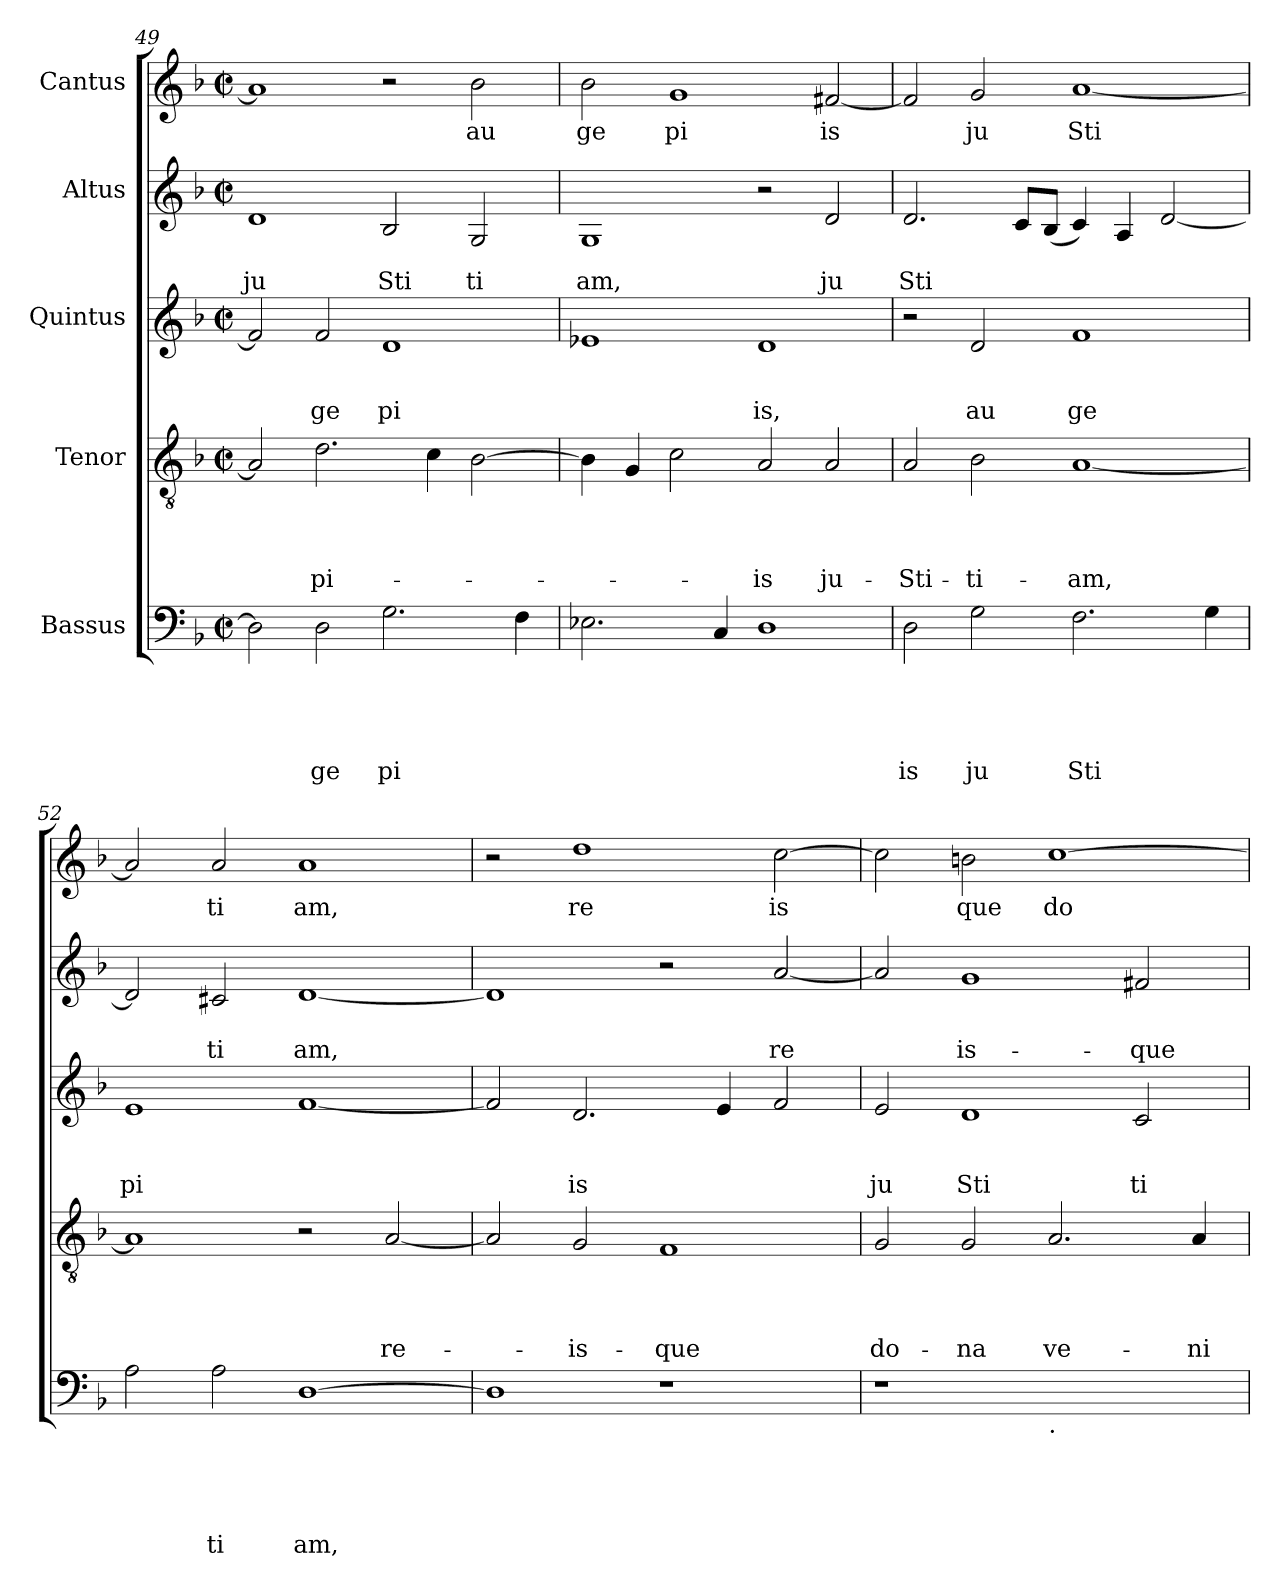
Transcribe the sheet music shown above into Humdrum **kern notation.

**kern	**text	**text	**text	**text	**text	**kern	**text	**text	**text	**text	**kern	**text	**text	**text	**kern	**text	**text	**kern	**text
*part5	*part5	*part5	*part5	*part5	*part5	*part4	*part4	*part4	*part4	*part4	*part3	*part3	*part3	*part3	*part2	*part2	*part2	*part1	*part1
*staff5	*staff5	*staff5	*staff5	*staff5	*staff5	*staff4	*staff4	*staff4	*staff4	*staff4	*staff3	*staff3	*staff3	*staff3	*staff2	*staff2	*staff2	*staff1	*staff1
*I"Bassus	*	*	*	*	*	*I"Tenor	*	*	*	*	*I"Quintus	*	*	*	*I"Altus	*	*	*I"Cantus	*
!!LO:PB:g=z
*clefF4	*	*	*	*	*	*clefGv2	*	*	*	*	*clefG2	*	*	*	*clefG2	*	*	*clefG2	*
*k[b-]	*	*	*	*	*	*k[b-]	*	*	*	*	*k[b-]	*	*	*	*k[b-]	*	*	*k[b-]	*
*F:	*	*	*	*	*	*F:	*	*	*	*	*F:	*	*	*	*F:	*	*	*F:	*
*M2/2	*	*	*	*	*	*M2/2	*	*	*	*	*M2/2	*	*	*	*M2/2	*	*	*M2/2	*
*met(c|)	*	*	*	*	*	*met(c|)	*	*	*	*	*met(c|)	*	*	*	*met(c|)	*	*	*met(c|)	*
=49	=49	=49	=49	=49	=49	=49	=49	=49	=49	=49	=49	=49	=49	=49	=49	=49	=49	=49	=49
!	!	!	!	!	!	!	!	!	!	!	!	!	!	!	!	!	!LO:LY:b	!	!
2D\]	.	.	.	.	.	2A/]	.	.	.	.	2f/]	.	.	.	1d	.	ju	1a]	.
!	!	!	!	!	!LO:LY:b	!	!	!	!	!LO:LY:b	!	!	!	!LO:LY:b	!	!	!	!	!
2D\	.	.	.	.	ge	2.d\	.	.	.	pi-	2f/	.	.	ge	.	.	.	.	.
!	!	!	!	!	!LO:LY:b	!	!	!	!	!	!	!	!	!LO:LY:b	!	!	!LO:LY:b	!	!
2.G\	.	.	.	.	pi	.	.	.	.	.	1d	.	.	pi	2B-/	.	Sti	2r	.
.	.	.	.	.	.	4c\	.	.	.	.	.	.	.	.	.	.	.	.	.
!	!	!	!	!	!	!	!	!	!	!	!	!	!	!	!	!	!LO:LY:b	!	!LO:LY:b
.	.	.	.	.	.	[>2B-\	.	.	.	.	.	.	.	.	2G/	.	ti	2b-\	au
4F\	.	.	.	.	.	.	.	.	.	.	.	.	.	.	.	.	.	.	.
=50	=50	=50	=50	=50	=50	=50	=50	=50	=50	=50	=50	=50	=50	=50	=50	=50	=50	=50	=50
!	!	!	!	!	!	!	!	!	!	!	!	!	!	!	!	!	!LO:LY:b	!	!LO:LY:b
2.E-X\	.	.	.	.	.	4B-\]	.	.	.	.	1e-X	.	.	.	1G	.	am,	2b-\	ge
.	.	.	.	.	.	4G/	.	.	.	.	.	.	.	.	.	.	.	.	.
!	!	!	!	!	!	!	!	!	!	!	!	!	!	!	!	!	!	!	!LO:LY:b
.	.	.	.	.	.	2c\	.	.	.	.	.	.	.	.	.	.	.	1g	pi
4C/	.	.	.	.	.	.	.	.	.	.	.	.	.	.	.	.	.	.	.
!	!	!	!	!	!	!	!	!	!	!LO:LY:b	!	!	!	!LO:LY:b	!	!	!	!	!
1D	.	.	.	.	.	2A/	.	.	.	-is	1d	.	.	is,	2r	.	.	.	.
!	!	!	!	!	!	!	!	!	!	!LO:LY:b	!	!	!	!	!	!	!LO:LY:b	!	!LO:LY:b
.	.	.	.	.	.	2A/	.	.	.	ju-	.	.	.	.	2d/	.	ju	[<2f#X/	is
=51	=51	=51	=51	=51	=51	=51	=51	=51	=51	=51	=51	=51	=51	=51	=51	=51	=51	=51	=51
!	!	!	!	!	!LO:LY:b	!	!	!	!	!LO:LY:b	!	!	!	!	!	!	!LO:LY:b	!	!
2D\	.	.	.	.	is	2A/	.	.	.	-Sti-	2r	.	.	.	2.d/	.	Sti	2f#/]	.
!	!	!	!	!	!LO:LY:b	!	!	!	!	!LO:LY:b	!	!	!	!LO:LY:b	!	!	!	!	!LO:LY:b
2G\	.	.	.	.	ju	2B-\	.	.	.	-ti-	2d/	.	.	au	.	.	.	2g/	ju
.	.	.	.	.	.	.	.	.	.	.	.	.	.	.	8c/L	.	.	.	.
.	.	.	.	.	.	.	.	.	.	.	.	.	.	.	(8B-/J	.	.	.	.
!	!	!	!	!	!LO:LY:b	!	!	!	!	!LO:LY:b	!	!	!	!LO:LY:b	!	!	!	!	!LO:LY:b
2.F\	.	.	.	.	Sti	[<1A	.	.	.	-am,	1f	.	.	ge	4c/)	.	.	[<1a	Sti
.	.	.	.	.	.	.	.	.	.	.	.	.	.	.	4A/	.	.	.	.
.	.	.	.	.	.	.	.	.	.	.	.	.	.	.	[<2d/	.	.	.	.
4G\	.	.	.	.	.	.	.	.	.	.	.	.	.	.	.	.	.	.	.
=52	=52	=52	=52	=52	=52	=52	=52	=52	=52	=52	=52	=52	=52	=52	=52	=52	=52	=52	=52
!	!	!	!	!	!	!	!	!	!	!	!	!	!	!LO:LY:b	!	!	!	!	!
2A\	.	.	.	.	.	1A]	.	.	.	.	1e	.	.	pi	2d/]	.	.	2a/]	.
!	!	!	!	!	!LO:LY:b	!	!	!	!	!	!	!	!	!	!	!	!LO:LY:b	!	!LO:LY:b
2A\	.	.	.	.	ti	.	.	.	.	.	.	.	.	.	2c#/	.	ti	2a/	ti
!	!	!	!	!	!LO:LY:b	!	!	!	!	!	!	!	!	!	!	!	!LO:LY:b	!	!LO:LY:b
[>1D	.	.	.	.	am,	2r	.	.	.	.	[<1f	.	.	.	[<1d	.	am,	1a	am,
!	!	!	!	!	!	!	!	!	!	!LO:LY:b	!	!	!	!	!	!	!	!	!
.	.	.	.	.	.	[<2A/	.	.	.	re-	.	.	.	.	.	.	.	.	.
=53	=53	=53	=53	=53	=53	=53	=53	=53	=53	=53	=53	=53	=53	=53	=53	=53	=53	=53	=53
1D]	.	.	.	.	.	2A/]	.	.	.	.	2f/]	.	.	.	1d]	.	.	2r	.
!	!	!	!	!	!	!	!	!	!	!LO:LY:b	!	!	!	!LO:LY:b	!	!	!	!	!LO:LY:b
.	.	.	.	.	.	2G/	.	.	.	-is-	2.d/	.	.	is	.	.	.	1dd	re
!	!	!	!	!	!	!	!	!	!	!LO:LY:b	!	!	!	!	!	!	!	!	!
1r	.	.	.	.	.	1F	.	.	.	-que	.	.	.	.	2r	.	.	.	.
.	.	.	.	.	.	.	.	.	.	.	4e/	.	.	.	.	.	.	.	.
!	!	!	!	!	!	!	!	!	!	!	!	!	!	!	!	!	!LO:LY:b	!	!LO:LY:b
.	.	.	.	.	.	.	.	.	.	.	2f/	.	.	.	[<2a/	.	re	[<2cc\	is
!!LO:LB:g=z
=54	=54	=54	=54	=54	=54	=54	=54	=54	=54	=54	=54	=54	=54	=54	=54	=54	=54	=54	=54
!	!	!	!	!	!	!	!	!	!	!LO:LY:b	!	!	!	!LO:LY:b	!	!	!	!	!
1r	.	.	.	.	.	2G/	.	.	.	do-	2e/	.	.	ju	2a/]	.	.	2cc\]	.
!	!	!	!	!	!	!	!	!	!	!LO:LY:b	!	!	!	!LO:LY:b	!	!	!LO:LY:b	!	!LO:LY:b
.	.	.	.	.	.	2G/	.	.	.	-na	1d	.	.	Sti	1g	.	is-	2bn\	que
!LO:TX:b:t=.	!	!	!	!	!	!	!	!	!	!	!	!	!	!	!	!	!	!	!
!	!	!	!	!	!	!	!	!	!	!LO:LY:b	!	!	!	!	!	!	!	!	!LO:LY:b
1ryy	.	.	.	.	.	2.A/	.	.	.	ve-	.	.	.	.	.	.	.	[>1cc	do
!	!	!	!	!	!	!	!	!	!	!	!	!	!	!LO:LY:b	!	!	!LO:LY:b	!	!
.	.	.	.	.	.	.	.	.	.	.	2c/	.	.	ti	2f#X/	.	-que	.	.
!	!	!	!	!	!	!	!	!	!	!LO:LY:b	!	!	!	!	!	!	!	!	!
.	.	.	.	.	.	4A/	.	.	.	-ni-	.	.	.	.	.	.	.	.	.
=	=	=	=	=	=	=	=	=	=	=	=	=	=	=	=	=	=	=	=
*-	*-	*-	*-	*-	*-	*-	*-	*-	*-	*-	*-	*-	*-	*-	*-	*-	*-	*-	*-
